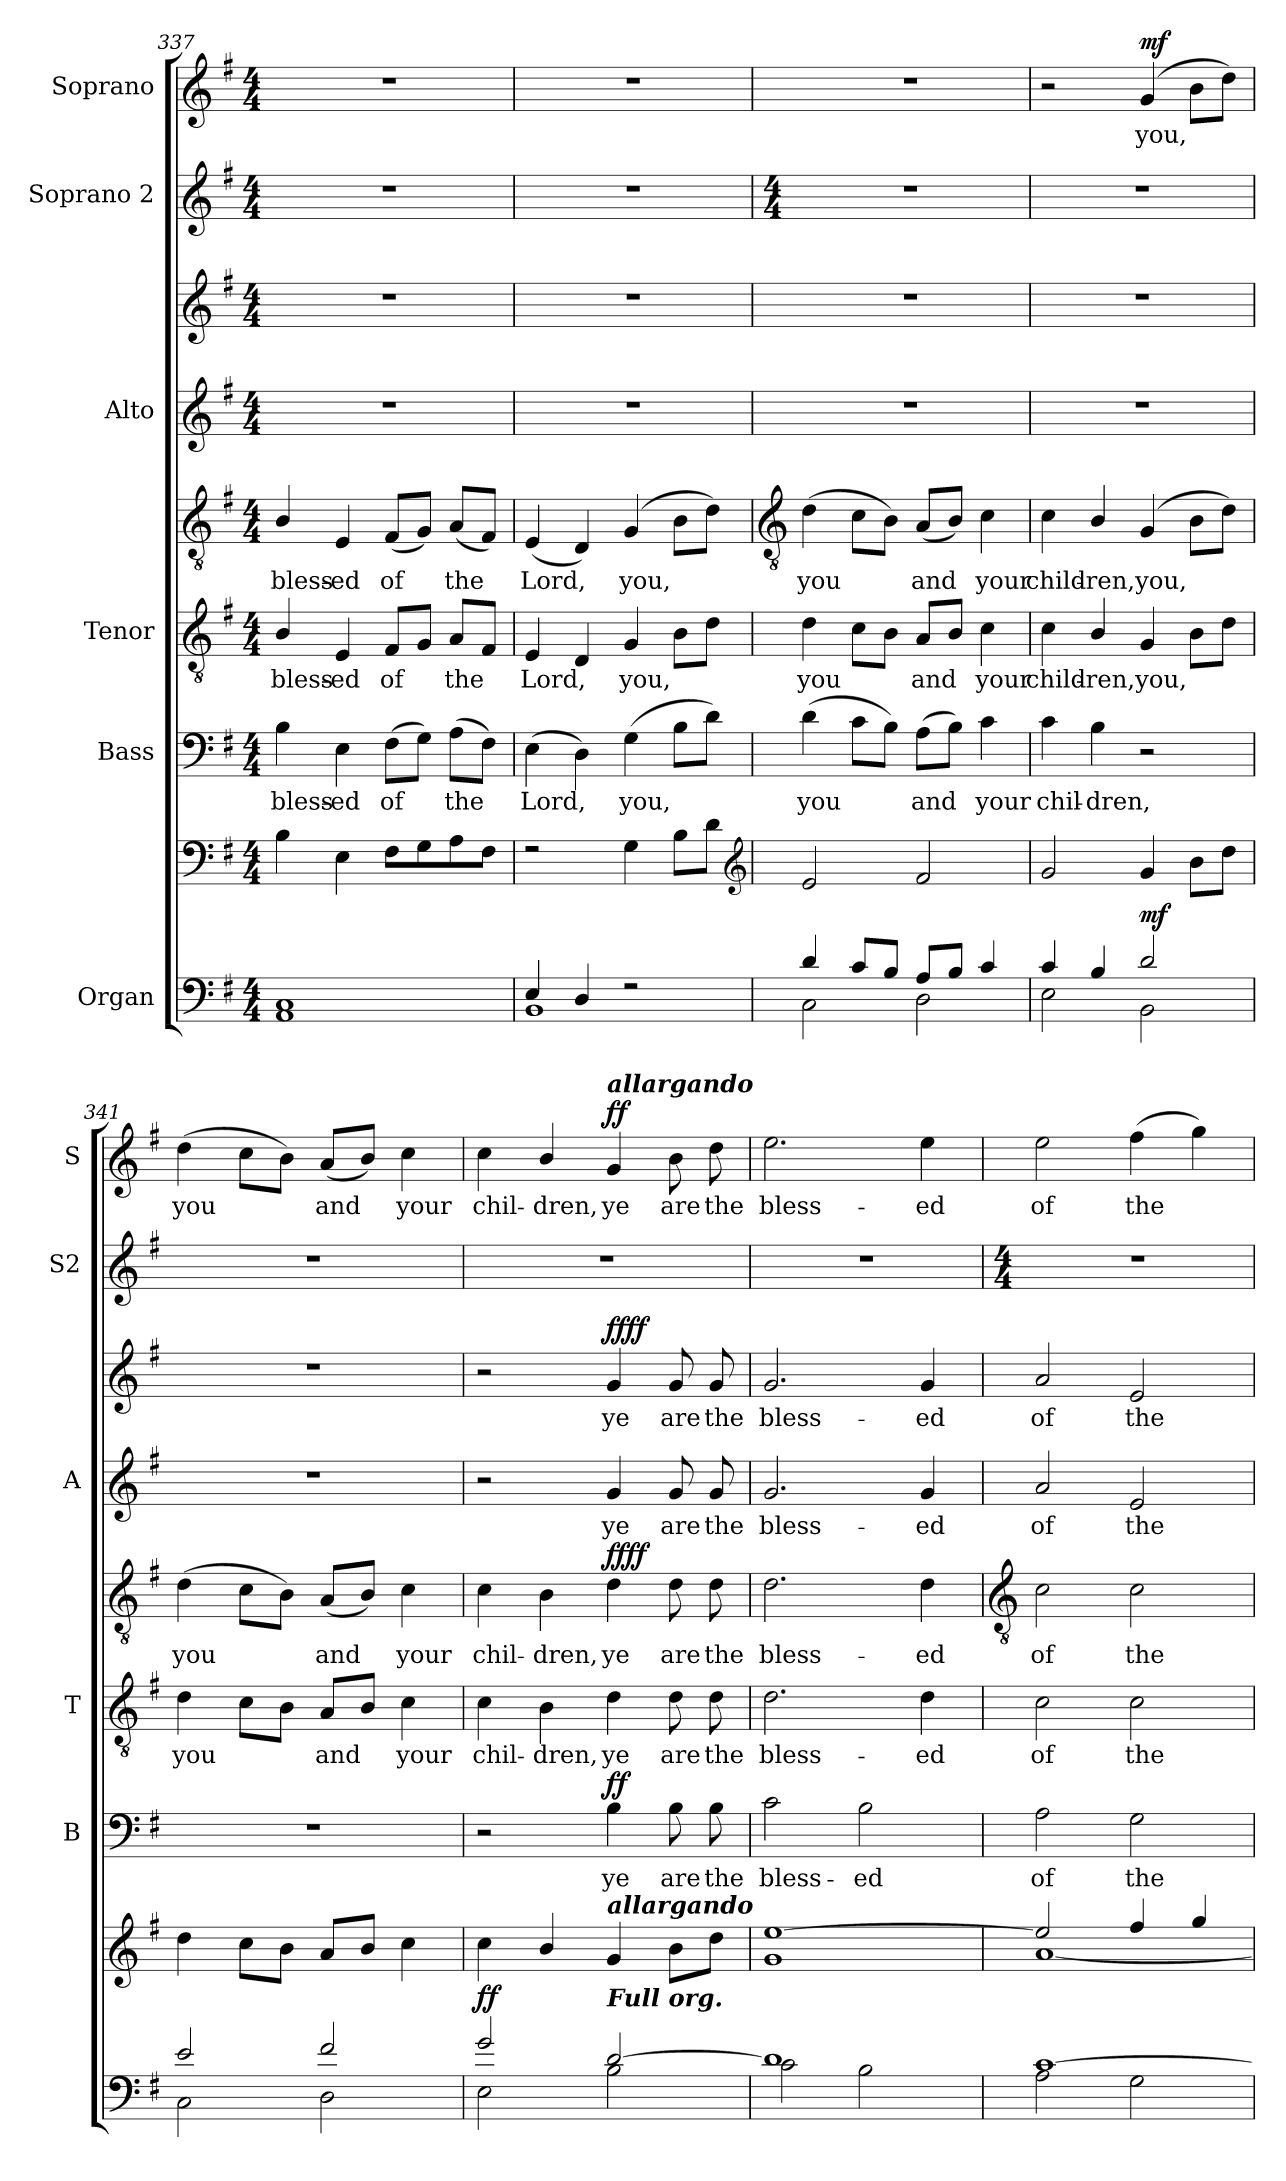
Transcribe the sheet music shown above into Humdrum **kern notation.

**kern	**kern	**dynam	**kern	**text	**dynam	**kern	**text	**kern	**text	**dynam	**kern	**text	**kern	**text	**dynam	**kern	**kern	**text	**dynam
*part6	*part6	*part6	*part5	*part5	*part5	*part4	*part4	*part4	*part4	*part4	*part3	*part3	*part3	*part3	*part3	*part2	*part1	*part1	*part1
*staff9	*staff8	*staff8/9	*staff7	*staff7	*staff7	*staff6	*staff6	*staff5	*staff5	*staff5/6	*staff4	*staff4	*staff3	*staff3	*staff3/4	*staff2	*staff1	*staff1	*staff1
*I"Organ	*	*	*I"Bass	*	*	*I"Tenor	*	*	*	*	*I"Alto	*	*	*	*	*I"Soprano 2	*I"Soprano	*	*
*	*	*	*I'B	*	*	*I'T	*	*	*	*	*I'A	*	*	*	*	*I'S2	*I'S	*	*
*clefF4	*clefF4	*	*clefF4	*	*	*clefGv2	*	*clefGv2	*	*	*clefG2	*	*clefG2	*	*	*clefG2	*clefG2	*	*
*k[f#]	*k[f#]	*	*k[f#]	*	*	*k[f#]	*	*k[f#]	*	*	*k[f#]	*	*k[f#]	*	*	*k[f#]	*k[f#]	*	*
*G:	*G:	*	*G:	*	*	*G:	*	*G:	*	*	*G:	*	*G:	*	*	*G:	*G:	*	*
*M4/4	*M4/4	*	*M4/4	*	*	*M4/4	*	*M4/4	*	*	*M4/4	*	*M4/4	*	*	*M4/4	*M4/4	*	*
=337	=337	=337	=337	=337	=337	=337	=337	=337	=337	=337	=337	=337	=337	=337	=337	=337	=337	=337	=337
*^	*^	*	*	*	*	*	*	*	*	*	*	*	*	*	*	*	*	*	*
!	!	!	!	!	!	!LO:LY:b	!	!	!LO:LY:b	!	!LO:LY:b	!	!	!	!	!	!	!	!	!	!
1C/	1AA	4B\	1ryy	.	4B	bless-	.	4B/	bless-	4B/	bless-	.	1r	.	1r	.	.	1r	1r	.	.
!	!	!	!	!	!	!LO:LY:b	!	!	!LO:LY:b	!	!LO:LY:b	!	!	!	!	!	!	!	!	!	!
.	.	4E\	.	.	4E	-ed	.	4E	-ed	4E	-ed	.	.	.	.	.	.	.	.	.	.
!	!	!	!	!	!	!LO:LY:b	!	!	!LO:LY:b	!	!LO:LY:b	!	!	!	!	!	!	!	!	!	!
.	.	8F#\L	.	.	(>8F#L	of	.	8F#L	of	(<8F#L	of	.	.	.	.	.	.	.	.	.	.
.	.	8G\	.	.	8GJ)	.	.	8GJ	.	8GJ)	.	.	.	.	.	.	.	.	.	.	.
!	!	!	!	!	!	!LO:LY:b	!	!	!LO:LY:b	!	!LO:LY:b	!	!	!	!	!	!	!	!	!	!
.	.	8A\	.	.	(>8AL	the	.	8AL	the	(<8AL	the	.	.	.	.	.	.	.	.	.	.
.	.	8F#\J	.	.	8F#J)	.	.	8F#J	.	8F#J)	.	.	.	.	.	.	.	.	.	.	.
=338	=338	=338	=338	=338	=338	=338	=338	=338	=338	=338	=338	=338	=338	=338	=338	=338	=338	=338	=338	=338	=338
!	!	!	!	!	!	!LO:LY:b	!	!	!LO:LY:b	!	!LO:LY:b	!	!	!	!	!	!	!	!	!	!
4E/	1BB	2r	1ryy	.	(>4E	Lord,	.	4E	Lord,	(<4E	Lord,	.	1r	.	1r	.	.	1r	1r	.	.
4D/	.	.	.	.	4D)	.	.	4D	.	4D)	.	.	.	.	.	.	.	.	.	.	.
!	!	!	!	!	!	!LO:LY:b	!	!	!LO:LY:b	!	!LO:LY:b	!	!	!	!	!	!	!	!	!	!
2r	.	4G\	.	.	(>4G	you,	.	4G	you,	(>4G	you,	.	.	.	.	.	.	.	.	.	.
.	.	8B\L	.	.	8BL	.	.	8BL	.	8BL	.	.	.	.	.	.	.	.	.	.	.
.	.	8d\J	.	.	8dJ)	.	.	8dJ	.	8dJ)	.	.	.	.	.	.	.	.	.	.	.
*	*	*clefG2	*	*	*	*	*	*	*	*	*	*	*	*	*	*	*	*	*	*	*
!!LO:LB:g=z
=339	=339	=339	=339	=339	=339	=339	=339	=339	=339	=339	=339	=339	=339	=339	=339	=339	=339	=339	=339	=339	=339
*	*	*	*	*	*	*	*	*	*	*clefGv2	*	*	*	*	*	*	*	*	*	*	*
*	*	*	*	*	*	*	*	*	*	*	*	*	*	*	*	*	*	*M4/4	*	*	*
!	!	!	!	!	!	!LO:LY:b	!	!	!LO:LY:b	!	!LO:LY:b	!	!	!	!	!	!	!	!	!	!
4d/	2C\	2e/	1ryy	.	(>4d	you	.	4d	you	(>4d	you	.	1r	.	1r	.	.	1r	1r	.	.
8c/L	.	.	.	.	8cL	.	.	8cL	.	8cL	.	.	.	.	.	.	.	.	.	.	.
8B/J	.	.	.	.	8BJ)	.	.	8BJ	.	8BJ)	.	.	.	.	.	.	.	.	.	.	.
!	!	!	!	!	!	!LO:LY:b	!	!	!LO:LY:b	!	!LO:LY:b	!	!	!	!	!	!	!	!	!	!
8A/L	2D	2f#/	.	.	(>8AL	and	.	8AL	and	(<8AL	and	.	.	.	.	.	.	.	.	.	.
8B/J	.	.	.	.	8BJ)	.	.	8BJ	.	8BJ)	.	.	.	.	.	.	.	.	.	.	.
!	!	!	!	!	!	!LO:LY:b	!	!	!LO:LY:b	!	!LO:LY:b	!	!	!	!	!	!	!	!	!	!
4c/	.	.	.	.	4c	your	.	4c	your	4c	your	.	.	.	.	.	.	.	.	.	.
=340	=340	=340	=340	=340	=340	=340	=340	=340	=340	=340	=340	=340	=340	=340	=340	=340	=340	=340	=340	=340	=340
!	!	!	!	!	!	!LO:LY:b	!	!	!LO:LY:b	!	!LO:LY:b	!	!	!	!	!	!	!	!	!	!
4c/	2E	2g/	1ryy	.	4c	chil-	.	4c	child-	4c	child-	.	1r	.	1r	.	.	1r	2r	.	.
!	!	!	!	!	!	!LO:LY:b	!	!	!LO:LY:b	!	!LO:LY:b	!	!	!	!	!	!	!	!	!	!
4B/	.	.	.	.	4B	-dren,	.	4B/	-ren,	4B/	-ren,	.	.	.	.	.	.	.	.	.	.
!	!	!	!	!LO:DY:b	!	!	!	!	!LO:LY:b	!	!LO:LY:b	!LO:DY:b=2	!	!	!	!	!	!	!	!LO:LY:b	!
!	!	!	!	!	!	!	!	!	!	!	!	!LO:DY:n=1:b	!	!	!	!	!	!	!	!	!LO:DY:b
2d/	2BB\	4g/	.	mf	2r	.	.	4G	you,	(>4G	you,	mf mf	.	.	.	.	.	.	(>4g	you,	mf
.	.	8b\L	.	.	.	.	.	8BL	.	8BL	.	.	.	.	.	.	.	.	8bL	.	.
.	.	8dd\J	.	.	.	.	.	8dJ	.	8dJ)	.	.	.	.	.	.	.	.	8ddJ)	.	.
=341	=341	=341	=341	=341	=341	=341	=341	=341	=341	=341	=341	=341	=341	=341	=341	=341	=341	=341	=341	=341	=341
!	!	!	!	!	!	!	!	!	!LO:LY:b	!	!LO:LY:b	!	!	!	!	!	!	!	!	!LO:LY:b	!
2e/	2C\	4dd\	1ryy	.	1r	.	.	4d	you	(>4d	you	.	1r	.	1r	.	.	1r	(>4dd	you	.
.	.	8cc\L	.	.	.	.	.	8cL	.	8cL	.	.	.	.	.	.	.	.	8ccL	.	.
.	.	8b\J	.	.	.	.	.	8BJ	.	8BJ)	.	.	.	.	.	.	.	.	8bJ)	.	.
!	!	!	!	!	!	!	!	!	!LO:LY:b	!	!LO:LY:b	!	!	!	!	!	!	!	!	!LO:LY:b	!
2f#/	2D	8a/L	.	.	.	.	.	8AL	and	(<8AL	and	.	.	.	.	.	.	.	(<8aL	and	.
.	.	8b/J	.	.	.	.	.	8BJ	.	8BJ)	.	.	.	.	.	.	.	.	8bJ)	.	.
!	!	!	!	!	!	!	!	!	!LO:LY:b	!	!LO:LY:b	!	!	!	!	!	!	!	!	!LO:LY:b	!
.	.	4cc\	.	.	.	.	.	4c	your	4c	your	.	.	.	.	.	.	.	4cc	your	.
=342	=342	=342	=342	=342	=342	=342	=342	=342	=342	=342	=342	=342	=342	=342	=342	=342	=342	=342	=342	=342	=342
!	!	!	!	!LO:DY:b	!	!	!	!	!LO:LY:b	!	!LO:LY:b	!	!	!	!	!	!	!	!	!LO:LY:b	!
2g/	2E	4cc\	1ryy	ff	2r	.	.	4c	chil-	4c	chil-	.	2r	.	2r	.	.	1r	4cc	chil-	.
!	!	!	!	!	!	!	!	!	!LO:LY:b	!	!LO:LY:b	!	!	!	!	!	!	!	!	!LO:LY:b	!
.	.	4b/	.	.	.	.	.	4B	-dren,	4B	-dren,	.	.	.	.	.	.	.	4b/	-dren,	.
!	!	!	!	!	!	!	!	!	!	!	!	!	!	!	!	!	!	!	!LO:TX:a:Bi:t=allargando	!	!
!	!	!LO:TX:a:Bi:t=allargando	!	!	!	!	!	!	!	!	!	!	!	!	!	!	!	!	!	!	!
!	!	!LO:TX:b:Bi:t=Full org.	!	!	!	!	!	!	!	!	!	!	!	!	!	!	!	!	!	!	!
!	!	!	!	!	!	!LO:LY:b	!LO:DY:b	!	!LO:LY:b	!	!LO:LY:b	!LO:DY:b=2	!	!LO:LY:b	!	!LO:LY:b	!	!	!	!LO:LY:b	!
!	!	!	!	!	!	!	!	!	!	!	!	!LO:DY:n=1:b	!	!	!	!	!LO:DY:b=2	!	!	!	!
!	!	!	!	!	!	!	!	!	!	!	!	!	!	!	!	!	!LO:DY:n=1:b	!	!	!	!LO:DY:b
[2d/	2B	4g/	.	.	4B	ye	ff	4d	ye	4d	ye	ff ff	4g	ye	4g	ye	ff ff	.	4g	ye	ff
!	!	!	!	!	!	!LO:LY:b	!	!	!LO:LY:b	!	!LO:LY:b	!	!	!LO:LY:b	!	!LO:LY:b	!	!	!	!LO:LY:b	!
.	.	8b\L	.	.	8B	are	.	8d	are	8d	are	.	8g	are	8g	are	.	.	8b	are	.
!	!	!	!	!	!	!LO:LY:b	!	!	!LO:LY:b	!	!LO:LY:b	!	!	!LO:LY:b	!	!LO:LY:b	!	!	!	!LO:LY:b	!
.	.	8dd\J	.	.	8B	the	.	8d	the	8d	the	.	8g	the	8g	the	.	.	8dd	the	.
=343	=343	=343	=343	=343	=343	=343	=343	=343	=343	=343	=343	=343	=343	=343	=343	=343	=343	=343	=343	=343	=343
!	!	!	!	!	!	!LO:LY:b	!	!	!LO:LY:b	!	!LO:LY:b	!	!	!LO:LY:b	!	!LO:LY:b	!	!	!	!LO:LY:b	!
1d/]	2c	[1ee/	1g\	.	2c	bless-	.	2.d	bless-	2.d	bless-	.	2.g	bless-	2.g	bless-	.	1r	2.ee	bless-	.
!	!	!	!	!	!	!LO:LY:b	!	!	!	!	!	!	!	!	!	!	!	!	!	!	!
.	2B	.	.	.	2B	-ed	.	.	.	.	.	.	.	.	.	.	.	.	.	.	.
!	!	!	!	!	!	!	!	!	!LO:LY:b	!	!LO:LY:b	!	!	!LO:LY:b	!	!LO:LY:b	!	!	!	!LO:LY:b	!
.	.	.	.	.	.	.	.	4d	-ed	4d	-ed	.	4g	-ed	4g	-ed	.	.	4ee	-ed	.
!!LO:LB:g=z
=344	=344	=344	=344	=344	=344	=344	=344	=344	=344	=344	=344	=344	=344	=344	=344	=344	=344	=344	=344	=344	=344
*	*	*	*	*	*	*	*	*	*	*clefGv2	*	*	*	*	*	*	*	*	*	*	*
*	*	*	*	*	*	*	*	*	*	*	*	*	*	*	*	*	*	*M4/4	*	*	*
!	!	!	!	!	!	!LO:LY:b	!	!	!LO:LY:b	!	!LO:LY:b	!	!	!LO:LY:b	!	!LO:LY:b	!	!	!	!LO:LY:b	!
[1c/	2A	2ee/]	[1a\	.	2A	of	.	2c	of	2c	of	.	2a	of	2a	of	.	1r	2ee	of	.
!	!	!	!	!	!	!LO:LY:b	!	!	!LO:LY:b	!	!LO:LY:b	!	!	!LO:LY:b	!	!LO:LY:b	!	!	!	!LO:LY:b	!
.	2G	4ff#/	.	.	2G	the	.	2c	the	2c	the	.	2e	the	2e	the	.	.	(>4ff#	the	.
.	.	4gg/	.	.	.	.	.	.	.	.	.	.	.	.	.	.	.	.	4gg)	.	.
*v	*v	*	*	*	*	*	*	*	*	*	*	*	*	*	*	*	*	*	*	*	*
*	*v	*v	*	*	*	*	*	*	*	*	*	*	*	*	*	*	*	*	*	*
=	=	=	=	=	=	=	=	=	=	=	=	=	=	=	=	=	=	=	=
*-	*-	*-	*-	*-	*-	*-	*-	*-	*-	*-	*-	*-	*-	*-	*-	*-	*-	*-	*-
